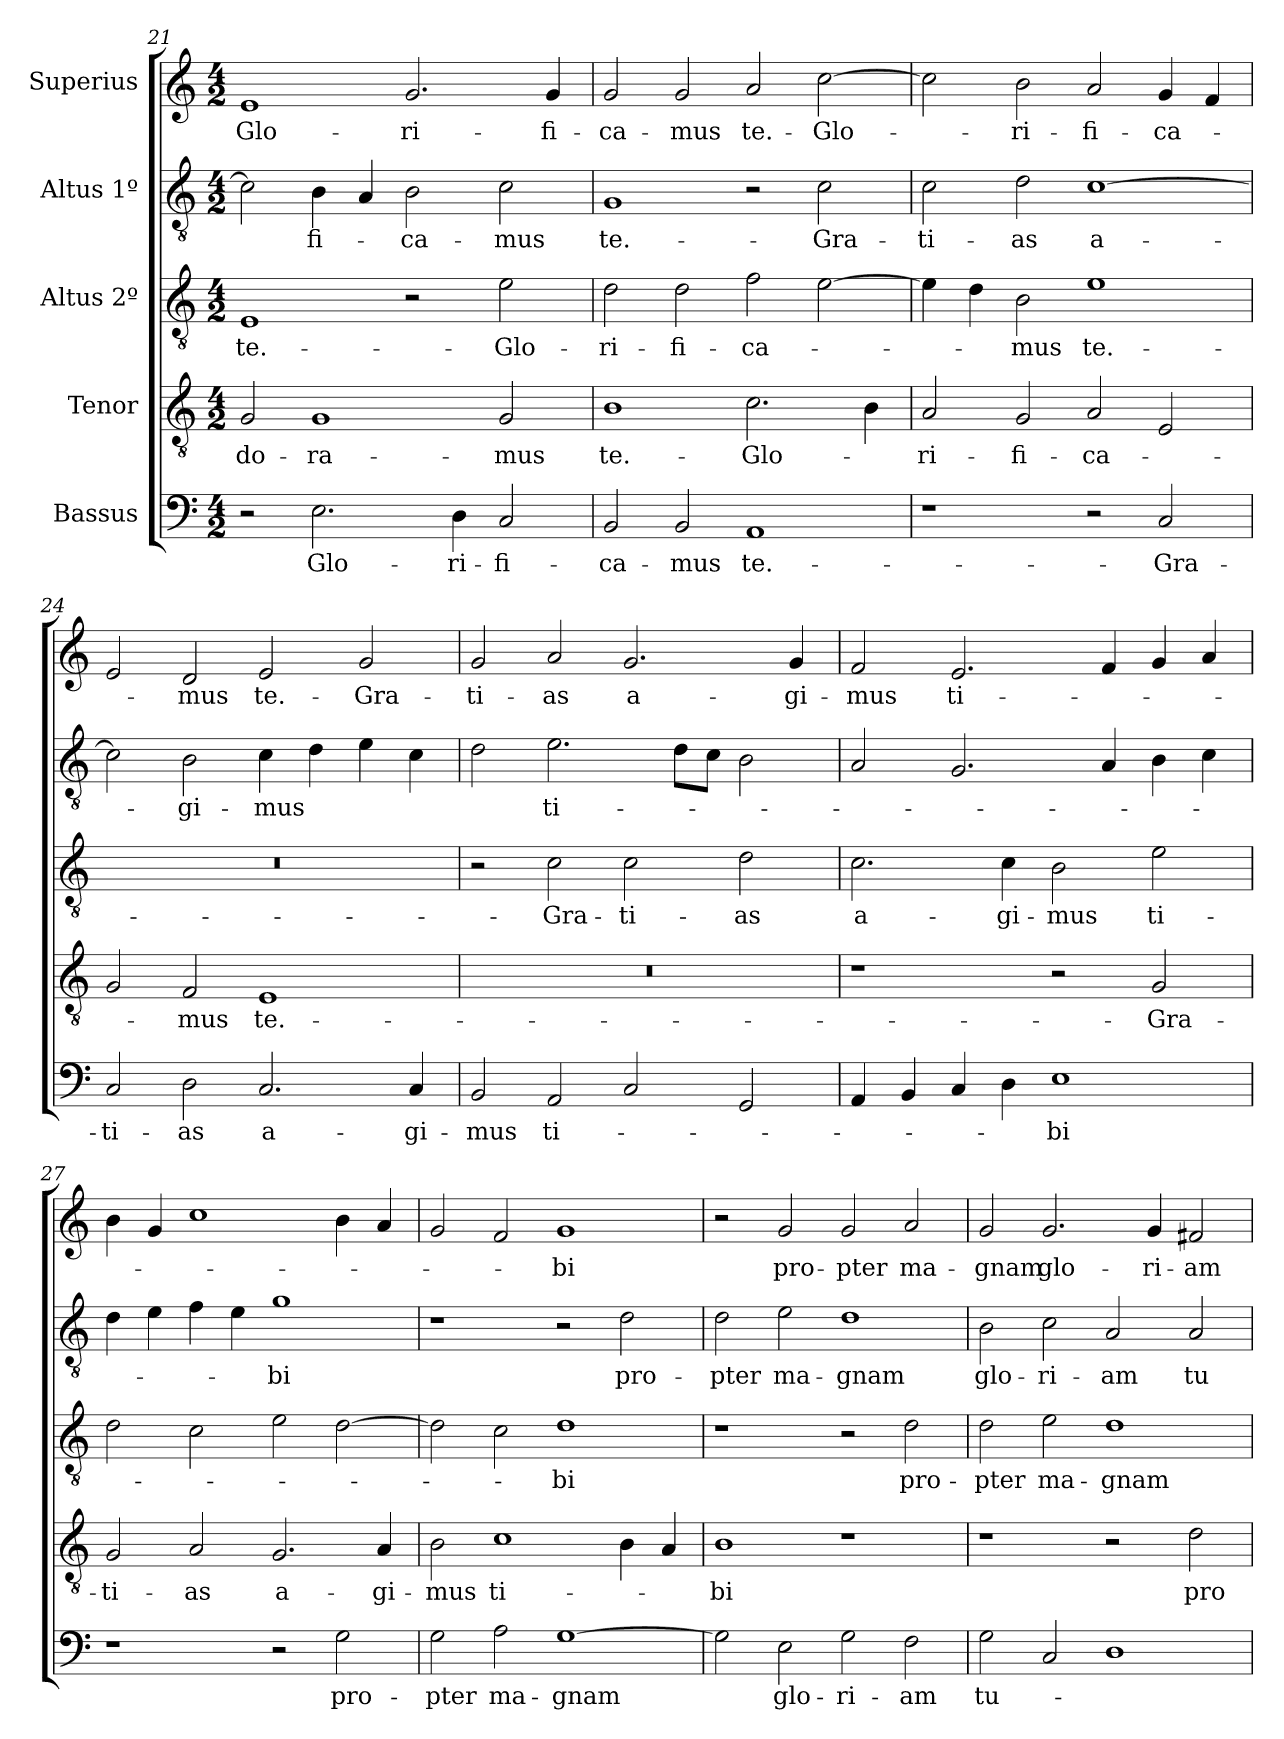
**kern	**text	**kern	**text	**kern	**text	**kern	**text	**kern	**text
*part5	*part5	*part4	*part4	*part3	*part3	*part2	*part2	*part1	*part1
*staff5	*staff5	*staff4	*staff4	*staff3	*staff3	*staff2	*staff2	*staff1	*staff1
*I"Bassus	*	*I"Tenor	*	*I"Altus 2º	*	*I"Altus 1º	*	*I"Superius	*
*clefF4	*	*clefGv2	*	*clefGv2	*	*clefGv2	*	*clefG2	*
*k[]	*	*k[]	*	*k[]	*	*k[]	*	*k[]	*
*M4/2	*	*M4/2	*	*M4/2	*	*M4/2	*	*M4/2	*
=21	=21	=21	=21	=21	=21	=21	=21	=21	=21
2r	.	2G/	-do-	1E/	te.-	2c\]	.	1e/	Glo-
2.E\	Glo-	1G/	-ra-	.	.	4B\	-fi-	.	.
.	.	.	.	.	.	4A/	.	.	.
.	.	.	.	2r	.	2B\	-ca-	2.g/	-ri-
4D\	-ri-	.	.	.	.	.	.	.	.
2C/	-fi-	2G/	-mus	2e\	Glo-	2c\	-mus	.	.
.	.	.	.	.	.	.	.	4g/	-fi-
=22	=22	=22	=22	=22	=22	=22	=22	=22	=22
2BB/	-ca-	1B\	te.-	2d\	-ri-	1G/	te.-	2g/	-ca-
2BB/	-mus	.	.	2d\	-fi-	.	.	2g/	-mus
1AA/	te.-	2.c\	Glo-	2f\	-ca-	2r	.	2a/	te.-
.	.	.	.	[2e\	.	2c\	Gra-	[2cc\	Glo-
.	.	4B\	.	.	.	.	.	.	.
=23	=23	=23	=23	=23	=23	=23	=23	=23	=23
1r	.	2A/	-ri-	4e\]	.	2c\	-ti-	2cc\]	.
.	.	.	.	4d\	.	.	.	.	.
.	.	2G/	-fi-	2B\	-mus	2d\	-as	2b\	-ri-
2r	.	2A/	-ca-	1e\	te.-	[1c\	a-	2a/	-fi-
2C/	Gra-	2E/	.	.	.	.	.	4g/	-ca-
.	.	.	.	.	.	.	.	4f/	.
=24	=24	=24	=24	=24	=24	=24	=24	=24	=24
2C/	-ti-	2G/	.	0r	.	2c\]	.	2e/	.
2D\	-as	2F/	-mus	.	.	2B\	-gi-	2d/	-mus
2.C/	a-	1E/	te.-	.	.	4c\	-mus	2e/	te.-
.	.	.	.	.	.	4d\	.	.	.
.	.	.	.	.	.	4e\	.	2g/	Gra-
4C/	-gi-	.	.	.	.	4c\	.	.	.
=25	=25	=25	=25	=25	=25	=25	=25	=25	=25
2BB/	-mus	0r	.	2r	.	2d\	.	2g/	-ti-
2AA/	ti-	.	.	2c\	Gra-	2.e\	ti-	2a/	-as
2C/	.	.	.	2c\	-ti-	.	.	2.g/	a-
.	.	.	.	.	.	8d\L	.	.	.
.	.	.	.	.	.	8c\J	.	.	.
2GG/	.	.	.	2d\	-as	2B\	.	.	.
.	.	.	.	.	.	.	.	4g/	-gi-
=26	=26	=26	=26	=26	=26	=26	=26	=26	=26
4AA/	.	1r	.	2.c\	a-	2A/	.	2f/	-mus
4BB/	.	.	.	.	.	.	.	.	.
4C/	.	.	.	.	.	2.G/	.	2.e/	ti-
4D\	.	.	.	4c\	-gi-	.	.	.	.
1E\	-bi	2r	.	2B\	-mus	.	.	.	.
.	.	.	.	.	.	4A/	.	4f/	.
.	.	2G/	Gra-	2e\	ti-	4B\	.	4g/	.
.	.	.	.	.	.	4c\	.	4a/	.
=27	=27	=27	=27	=27	=27	=27	=27	=27	=27
1r	.	2G/	-ti-	2d\	.	4d\	.	4b\	.
.	.	.	.	.	.	4e\	.	4g/	.
.	.	2A/	-as	2c\	.	4f\	.	1cc\	.
.	.	.	.	.	.	4e\	.	.	.
2r	.	2.G/	a-	2e\	.	1g\	-bi	.	.
2G\	pro-	.	.	[2d\	.	.	.	4b\	.
.	.	4A/	-gi-	.	.	.	.	4a/	.
=28	=28	=28	=28	=28	=28	=28	=28	=28	=28
2G\	-pter	2B\	-mus	2d\]	.	1r	.	2g/	.
2A\	ma-	1c\	ti-	2c\	.	.	.	2f/	.
[1G\	-gnam	.	.	1d\	-bi	2r	.	1g/	-bi
.	.	4B\	.	.	.	2d\	pro-	.	.
.	.	4A/	.	.	.	.	.	.	.
=29	=29	=29	=29	=29	=29	=29	=29	=29	=29
2G\]	.	1B\	-bi	1r	.	2d\	-pter	2r	.
2E\	glo-	.	.	.	.	2e\	ma-	2g/	pro-
2G\	-ri-	1r	.	2r	.	1d\	-gnam	2g/	-pter
2F\	-am	.	.	2d\	pro-	.	.	2a/	ma-
=30	=30	=30	=30	=30	=30	=30	=30	=30	=30
2G\	tu-	1r	.	2d\	-pter	2B\	glo-	2g/	-gnam
2C/	.	.	.	2e\	ma-	2c\	-ri-	2.g/	glo-
1D\	.	2r	.	1d\	-gnam	2A/	-am	.	.
.	.	.	.	.	.	.	.	4g/	-ri-
.	.	2d\	pro-	.	.	2A/	tu-	2f#X/	-am
=	=	=	=	=	=	=	=	=	=
*-	*-	*-	*-	*-	*-	*-	*-	*-	*-
